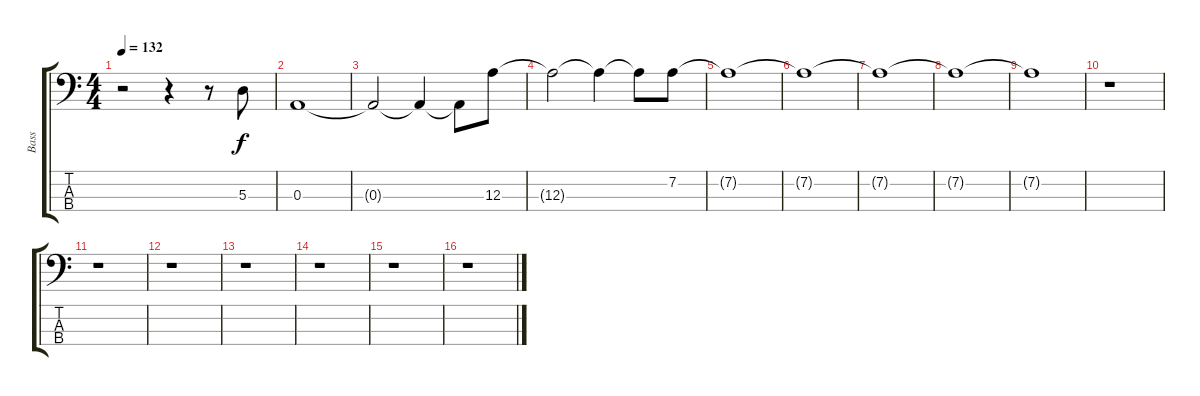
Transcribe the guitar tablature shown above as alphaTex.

\track ("Bass" "Bass") {instrument electricbassfinger}
\staff {score tabs}
\tuning (G2 D2 A1 E1) {hide}
\ts (4 4)
\tempo 132
\clef f4
\ks c
r.2{dy f instrument electricbassfinger} r.4 r.8 5.3.8 |
0.3.1 |
0.3{t}.2 0.3{t}.4 0.3{t}.8 12.3.8 |
12.3{t}.2 12.3{t}.4 12.3{t}.8 7.2.8 |
7.2{t}.1 |
7.2{t}.1 |
7.2{t}.1 |
7.2{t}.1 |
7.2{t}.1 |
r.1 |
r.1 |
r.1 |
r.1 |
r.1 |
r.1 |
r.1
